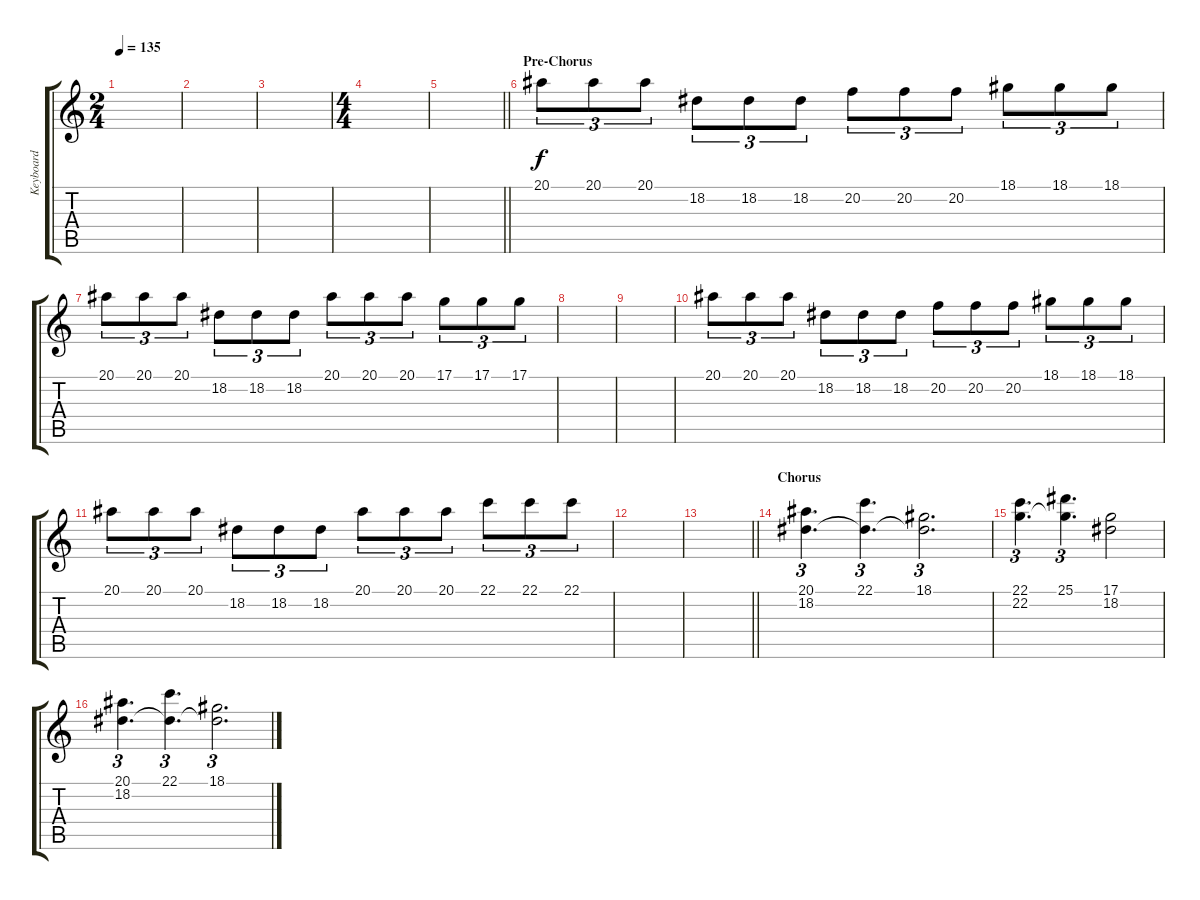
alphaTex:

\track ("Keyboard" "Keyboard") {instrument choiraahs}
\staff {score tabs}
\tuning (D4 A3 F3 C3 G2 C2) {hide}
\ts (2 4)
\tempo 135
\clef g2
\ks c
|
|
|
\ts (4 4)
|
\barLineRight lightlight
|
\section ("" "Pre-Chorus")
20.1.8{tu (3 2) volume 13 instrument stringensemble1} 20.1.8{tu (3 2)} 20.1.8{tu (3 2)} 18.2.8{tu (3 2)} 18.2.8{tu (3 2)} 18.2.8{tu (3 2)} 20.2.8{tu (3 2)} 20.2.8{tu (3 2)} 20.2.8{tu (3 2)} 18.1.8{tu (3 2)} 18.1.8{tu (3 2)} 18.1.8{tu (3 2)} |
20.1.8{tu (3 2) volume 13 instrument stringensemble1} 20.1.8{tu (3 2)} 20.1.8{tu (3 2)} 18.2.8{tu (3 2)} 18.2.8{tu (3 2)} 18.2.8{tu (3 2)} 20.1.8{tu (3 2)} 20.1.8{tu (3 2)} 20.1.8{tu (3 2)} 17.1.8{tu (3 2)} 17.1.8{tu (3 2)} 17.1.8{tu (3 2)} |
|
|
20.1.8{tu (3 2) volume 13 instrument stringensemble1} 20.1.8{tu (3 2)} 20.1.8{tu (3 2)} 18.2.8{tu (3 2)} 18.2.8{tu (3 2)} 18.2.8{tu (3 2)} 20.2.8{tu (3 2)} 20.2.8{tu (3 2)} 20.2.8{tu (3 2)} 18.1.8{tu (3 2)} 18.1.8{tu (3 2)} 18.1.8{tu (3 2)} |
20.1.8{tu (3 2) volume 13 instrument stringensemble1} 20.1.8{tu (3 2)} 20.1.8{tu (3 2)} 18.2.8{tu (3 2)} 18.2.8{tu (3 2)} 18.2.8{tu (3 2)} 20.1.8{tu (3 2)} 20.1.8{tu (3 2)} 20.1.8{tu (3 2)} 22.1.8{tu (3 2)} 22.1.8{tu (3 2)} 22.1.8{tu (3 2)} |
|
\barLineRight lightlight
|
\section ("" "Chorus")
(20.1 18.2).4{d tu (3 2) volume 13 instrument stringensemble1} (22.1 18.2{t}).4{d tu (3 2)} (18.1 18.2{t}).2{d tu (3 2)} |
(22.1 22.2).4{d tu (3 2)} (25.1 22.2{t}).4{d tu (3 2)} (17.1 18.2).2 |
(20.1 18.2).4{d tu (3 2) volume 13 instrument stringensemble1} (22.1 18.2{t}).4{d tu (3 2)} (18.1 18.2{t}).2{d tu (3 2)}
